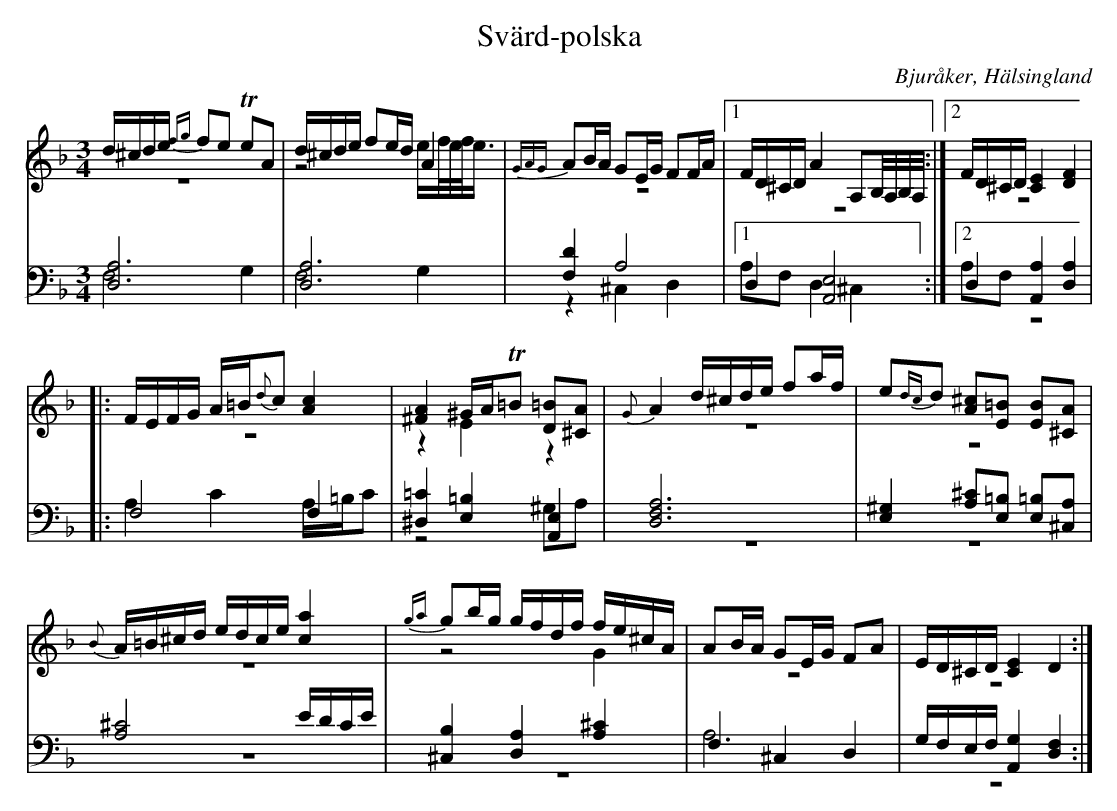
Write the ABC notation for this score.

X:1
T: Svärd-polska
O: Bjuråker, Hälsingland
M: 3/4
L: 1/8
K: Dm
V:1
V:2 merge
V:3
V:4 merge
V:1
d/^c/d/e/ {fg}fe TeA|d/^c/d/e/ fe/d/ A2|{GAG}AB/A/ GE/G/ FF/A/|1 F/D/^C/D/ A2 A,B,//A,//B,//A,//:|2 F/D/^C/D/ [C2E2] [D2F2]|
|:F/E/F/G/ A/=B/{d}c [A2c2]|[^F2A2] ^G/A/T=B [D=B][^CA]|{G}A2 d/^c/d/e/ fa/f/|e{dc}d [A^c][E=B] [EB][^CA]|
{B}A/=B/^c/d/ e/d/c/e/ [c2a2]|{ga}gb/g/ g/f/d/f/ f/e/^c/A/|AB/A/ GE/G/ FA|E/D/^C/D/ [C2E2] D2:|
V:2
z6|z4 e/f//e//f//e3/4|z6|1 z6:|2 z6|
|:z6|z2 E2 z2|z6|z6|
z6|z4 G2|z6|z6:|
V:3 clef=bass
[D,6A,6]|[D,6A,6]|[F,2D2] A,4|1 D,2 [A,,4E,4]:|2 D,2 [A,,2A,2] [D,2A,2]|
|:F,4 F,2|[^D,2=C2] [E,2=B,2] [A,,2E,2]|[D,6F,6A,6]|[E,2^G,2] [A,^C][E,=B,] [E,=B,][^C,A,]|
[A,4^C4] E/D/C/E/|[^C,2B,2]  [D,2A,2] [A,2^C2]|F,2 ^C,2 D,2|G,/F,/E,/F,/ [A,,2G,2] [D,2F,2]:|
V:4 clef=bass
F,4 G,2|F,4 G,2|z2 ^C,2 D,2|1 A,F, D,2 ^C,2:|2 A,F,  z4|
|:A,2 C2 A,/=B,/C|z4 ^G,A,|z6|z6|
z6|z6|A,6|z6:|
